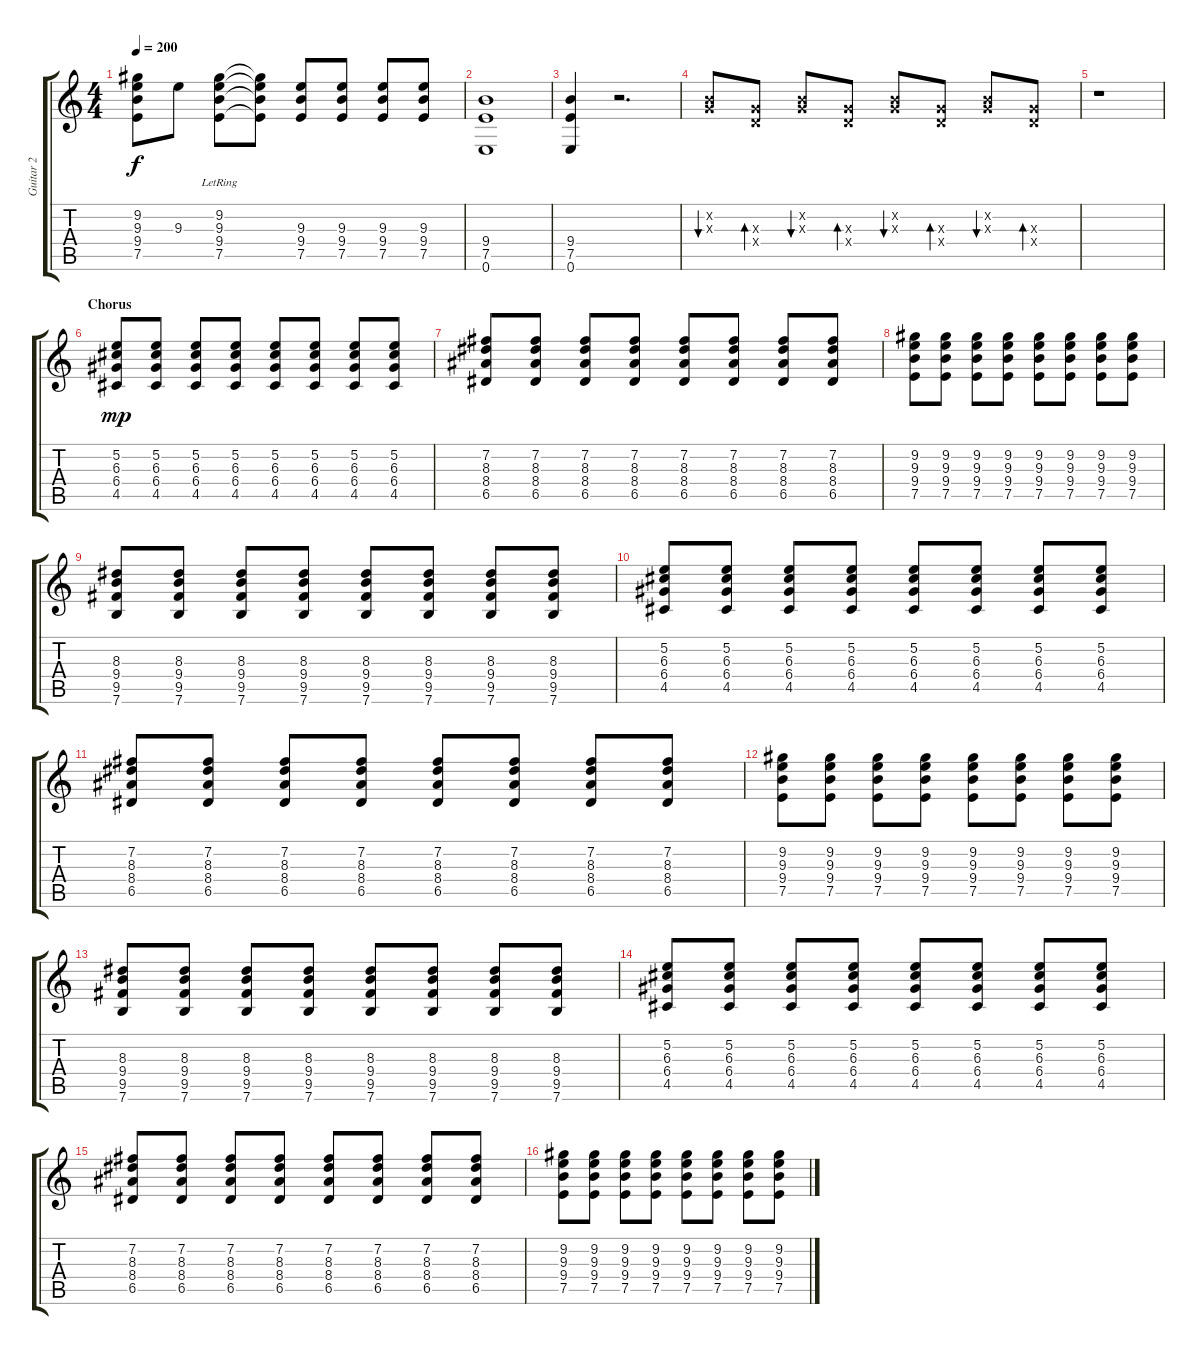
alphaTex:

\track ("Guitar 2" "Guitar 2") {instrument distortionguitar}
\staff {score tabs}
\tuning (E4 B3 G3 D3 A2 E2) {hide}
\ts (4 4)
\tempo 200
\clef g2
\ks c
(9.2{t} 9.3{t} 9.4{t} 7.5{t}).8{dy f} 9.3.8 (9.2{lr} 9.3 9.4 7.5).8 (9.2{t} 9.3{t} 9.4{t} 7.5{t}).8 (9.3 9.4 7.5).8 (9.3 9.4 7.5).8 (9.3 9.4 7.5).8 (9.3 9.4 7.5).8 |
(9.4 7.5 0.6).1 |
(9.4 7.5 0.6).4 r.2{d} |
(0.2{x} 0.3{x}).8{bu 120} (0.3{x} 0.4{x}).8{bd 120} (0.2{x} 0.3{x}).8{bu 120} (0.3{x} 0.4{x}).8{bd 120} (0.2{x} 0.3{x}).8{bu 120} (0.3{x} 0.4{x}).8{bd 120} (0.2{x} 0.3{x}).8{bu 120} (0.3{x} 0.4{x}).8{bd 120} |
r.1 |
\section ("" "Chorus")
(5.2 6.3 6.4 4.5).8{dy mp volume 13} (5.2 6.3 6.4 4.5).8 (5.2 6.3 6.4 4.5).8 (5.2 6.3 6.4 4.5).8 (5.2 6.3 6.4 4.5).8 (5.2 6.3 6.4 4.5).8 (5.2 6.3 6.4 4.5).8 (5.2 6.3 6.4 4.5).8 |
(7.2 8.3 8.4 6.5).8 (7.2 8.3 8.4 6.5).8 (7.2 8.3 8.4 6.5).8 (7.2 8.3 8.4 6.5).8 (7.2 8.3 8.4 6.5).8 (7.2 8.3 8.4 6.5).8 (7.2 8.3 8.4 6.5).8 (7.2 8.3 8.4 6.5).8 |
(9.2 9.3 9.4 7.5).8 (9.2 9.3 9.4 7.5).8 (9.2 9.3 9.4 7.5).8 (9.2 9.3 9.4 7.5).8 (9.2 9.3 9.4 7.5).8 (9.2 9.3 9.4 7.5).8 (9.2 9.3 9.4 7.5).8 (9.2 9.3 9.4 7.5).8 |
(8.3 9.4 9.5 7.6).8 (8.3 9.4 9.5 7.6).8 (8.3 9.4 9.5 7.6).8 (8.3 9.4 9.5 7.6).8 (8.3 9.4 9.5 7.6).8 (8.3 9.4 9.5 7.6).8 (8.3 9.4 9.5 7.6).8 (8.3 9.4 9.5 7.6).8 |
(5.2 6.3 6.4 4.5).8{volume 13} (5.2 6.3 6.4 4.5).8 (5.2 6.3 6.4 4.5).8 (5.2 6.3 6.4 4.5).8 (5.2 6.3 6.4 4.5).8 (5.2 6.3 6.4 4.5).8 (5.2 6.3 6.4 4.5).8 (5.2 6.3 6.4 4.5).8 |
(7.2 8.3 8.4 6.5).8 (7.2 8.3 8.4 6.5).8 (7.2 8.3 8.4 6.5).8 (7.2 8.3 8.4 6.5).8 (7.2 8.3 8.4 6.5).8 (7.2 8.3 8.4 6.5).8 (7.2 8.3 8.4 6.5).8 (7.2 8.3 8.4 6.5).8 |
(9.2 9.3 9.4 7.5).8 (9.2 9.3 9.4 7.5).8 (9.2 9.3 9.4 7.5).8 (9.2 9.3 9.4 7.5).8 (9.2 9.3 9.4 7.5).8 (9.2 9.3 9.4 7.5).8 (9.2 9.3 9.4 7.5).8 (9.2 9.3 9.4 7.5).8 |
(8.3 9.4 9.5 7.6).8 (8.3 9.4 9.5 7.6).8 (8.3 9.4 9.5 7.6).8 (8.3 9.4 9.5 7.6).8 (8.3 9.4 9.5 7.6).8 (8.3 9.4 9.5 7.6).8 (8.3 9.4 9.5 7.6).8 (8.3 9.4 9.5 7.6).8 |
(5.2 6.3 6.4 4.5).8{volume 13} (5.2 6.3 6.4 4.5).8 (5.2 6.3 6.4 4.5).8 (5.2 6.3 6.4 4.5).8 (5.2 6.3 6.4 4.5).8 (5.2 6.3 6.4 4.5).8 (5.2 6.3 6.4 4.5).8 (5.2 6.3 6.4 4.5).8 |
(7.2 8.3 8.4 6.5).8 (7.2 8.3 8.4 6.5).8 (7.2 8.3 8.4 6.5).8 (7.2 8.3 8.4 6.5).8 (7.2 8.3 8.4 6.5).8 (7.2 8.3 8.4 6.5).8 (7.2 8.3 8.4 6.5).8 (7.2 8.3 8.4 6.5).8 |
(9.2 9.3 9.4 7.5).8 (9.2 9.3 9.4 7.5).8 (9.2 9.3 9.4 7.5).8 (9.2 9.3 9.4 7.5).8 (9.2 9.3 9.4 7.5).8 (9.2 9.3 9.4 7.5).8 (9.2 9.3 9.4 7.5).8 (9.2 9.3 9.4 7.5).8
